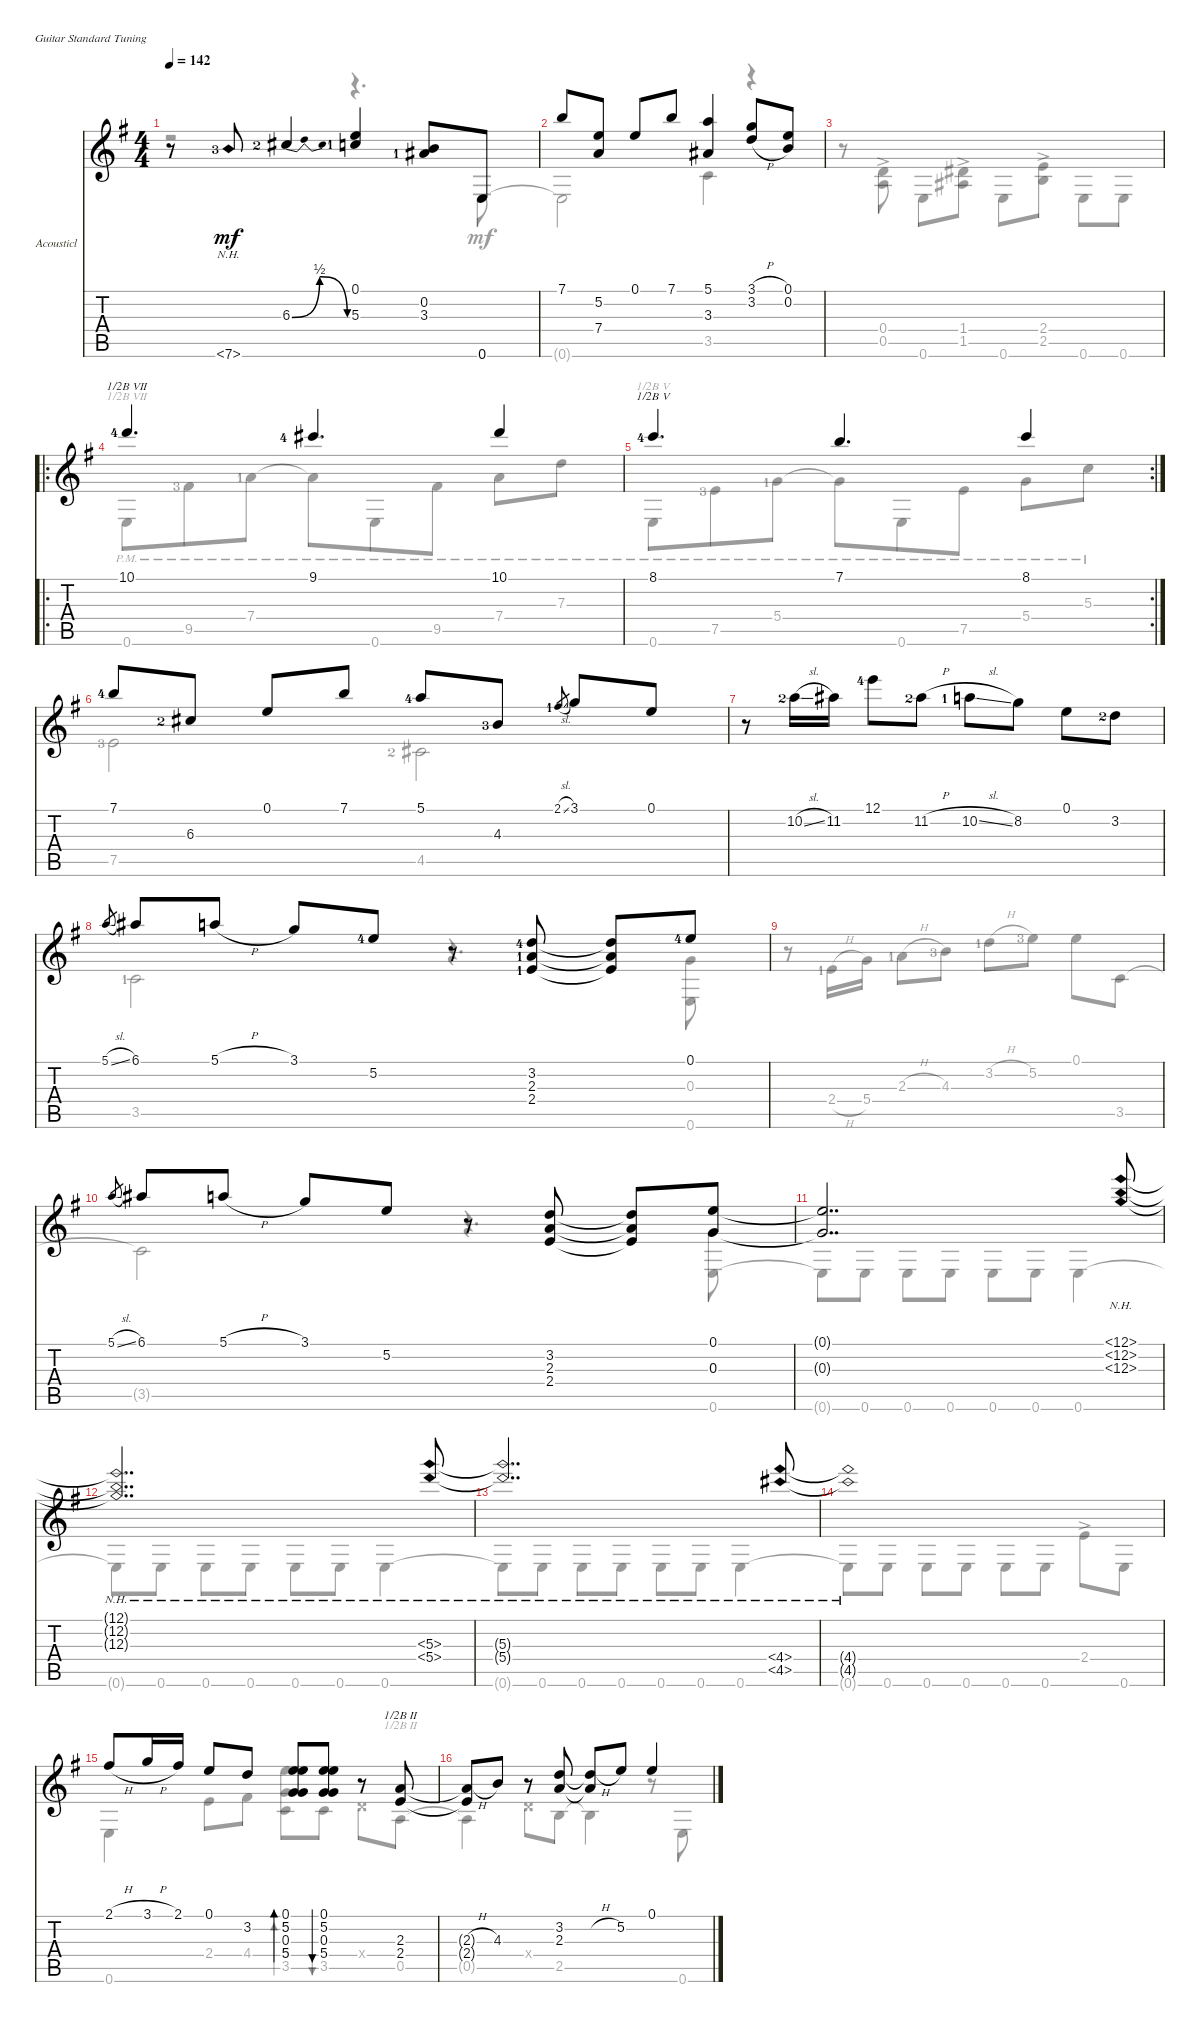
\defaultSystemsLayout 4
\bracketExtendMode nobrackets
\firstSystemTrackNameOrientation horizontal
\otherSystemsTrackNameOrientation horizontal
\track ("Acousticl Guitar" "Acousticl ") {instrument acousticguitarsteel}
\staff {score tabs}
\tuning (E4 B3 G3 D3 A2 E2)
\voice
\ts (4 4)
\tempo 142
\clef g2
\ks eminor
r.8{dy mf} 7.6{nh lf 4}.8 6.3{be (bendrelease 0 0 10.2 2 20.4 2 30 0) lf 3}.4 (5.3{lf 2} 0.1).4 (3.3{lf 2} 0.2).8 0.6.8 |
7.1.8 (5.2 7.4).8 0.1.8 7.1.8 (5.1 3.3).4 (3.1{h} 3.2{h}).8 (0.1 0.2).8 |
|
\ro
\beaming (8 3 3 2)
10.1{lf 5}.4{d barre (7 half)} 9.1{lf 5}.4{d} 10.1.4 |
\rc 2
\scale
0.332296 8.1{lf 5}.4{d barre (5 half)} 7.1.4{d} 8.1.4 |
\beaming (8 2 2 2 2)
\scale
0.302646 7.1{lf 5}.8 6.3{lf 3}.8 0.1.8 7.1.8 5.1{lf 5}.8 4.3{lf 4}.8 2.1{sl lf 2}.8{gr} 3.1.8 0.1.8 |
\scale
0.365119 r.8 10.2{sl lf 3}.16 11.2.16 12.1{lf 5}.8 11.2{h lf 3}.8 10.2{sl lf 2}.8 8.2.8 0.1.8 3.2{lf 3}.8 |
\scale
0.73152 5.1{sl}.8{gr} 6.1.8 5.1{h}.8 3.1.8 5.2{lf 5}.8 r.8 (3.2{lf 5} 2.3{lf 2} 2.4{lf 2}).8 (2.4{t} 3.2{t} 2.3{t}).8 0.1{lf 5}.8 |
\scale
0.269074 |
\scale
0.549452 5.1{sl}.8{gr} 6.1.8 5.1{h}.8 3.1.8 5.2.8 r.8 (3.2 2.3 2.4).8 (2.4{t} 3.2{t} 2.3{t}).8 (0.1 0.3).8 |
\scale
0.190129 (0.3{t} 0.1{t}).2{dd} (12.1{nh} 12.2{nh} 12.3{nh}).8 |
\scale
0.260355 (12.3{nh t} 12.2{nh t} 12.1{nh t}).2{dd} (5.4{nh} 5.3{nh}).8 |
(5.3{nh t} 5.4{nh t}).2{dd} (4.5{nh} 4.4{nh}).8 |
(4.4{nh t} 4.5{nh t}).1 |
2.1{h}.8{lyrics (0 "") lyrics (1 "") lyrics (2 "") lyrics (3 "") lyrics (4 "")} 3.1{h}.16 2.1.16 0.1.8 3.2.8 (0.1 0.3 5.2 5.4).8{bd 30} (0.1 5.2 0.3 5.4).8{bu 30} r.8 (2.4 2.3).8{barre (2 half)} |
(2.3{h t} 2.4{t}).8{lyrics (0 "") lyrics (1 "") lyrics (2 "") lyrics (3 "") lyrics (4 "")} 4.3.8 r.8 (2.3 3.2).8 (3.2{h t} 2.3{t}).8 5.2.8 0.1.4
\voice
\clef g2
\ottava regular
\simile none
\ks eminor
r.2{dy mf} r.4{d} 0.6.8 |
0.6{t}.2 3.5.4 r.4 |
r.8 (0.5{ac} 0.4).8 0.6.8 (1.4 1.5{ac}).8 0.6.8 (2.4{ac} 2.5).8 0.6.8 0.6.8 |
0.6{pm}.8{barre (7 half)} 9.5{pm lf 4}.8 7.4{pm lf 2}.8 7.4{pm t}.8 0.6{pm}.8 9.5{pm}.8 7.4{pm}.8 7.3{pm}.8 |
\scale
0.332296 0.6{pm}.8{barre (5 half)} 7.5{pm lf 4}.8 5.4{pm lf 2}.8 5.4{pm t}.8 0.6{pm}.8 7.5{pm}.8 5.4{pm}.8 5.3{pm}.8 |
\scale
0.302646 7.5{lf 4}.2 4.5{lf 3}.2 |
\scale
0.365119 |
\scale
0.73152 3.5{lf 2}.2 r.4{d} (0.6 0.3).8 |
\scale
0.269074 r.8 2.4{h lf 2}.16 5.4.16 2.3{h lf 2}.8 4.3{lf 4}.8 3.2{h lf 2}.8 5.2{lf 4}.8 0.1.8 3.5.8 |
\scale
0.549452 3.5{t}.2 r.4{d} (0.6 0.3).8 |
\scale
0.190129 0.6{t}.8 0.6.8 0.6.8 0.6.8 0.6.8 0.6.8 0.6.4 |
\scale
0.260355 0.6{t}.8 0.6.8 0.6.8 0.6.8 0.6.8 0.6.8 0.6.4 |
0.6{t}.8 0.6.8 0.6.8 0.6.8 0.6.8 0.6.8 0.6.4 |
0.6{t}.8 0.6.8 0.6.8 0.6.8 0.6.8 0.6.8 2.4{ac}.8 0.6.8 |
0.6.4 2.4.8 4.4.8 (5.4 5.2 3.5).8{bd 30} 3.5.8{bu 30} 0.4{x}.8 0.5.8{barre (2 half)} |
0.5{t}.4 0.4{x}.8 2.5.8 2.5{t}.4 r.8 0.6.8
